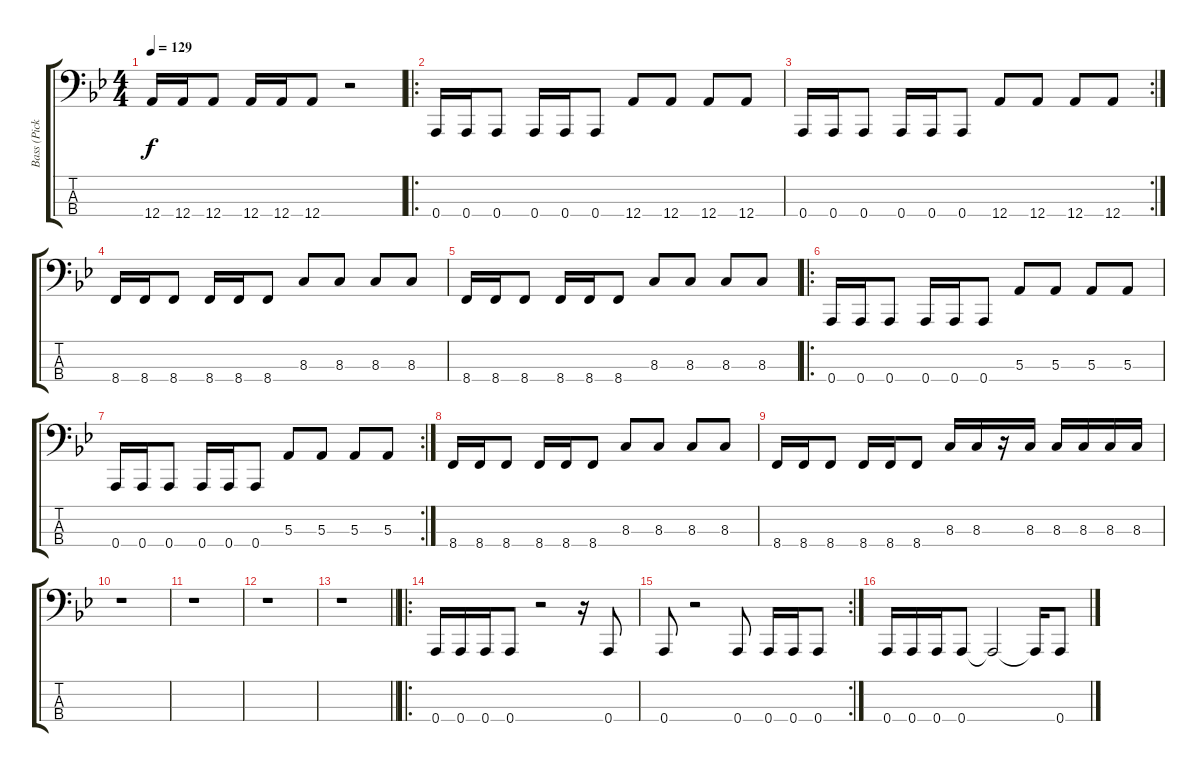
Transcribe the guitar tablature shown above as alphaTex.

\track ("Bass (Picked)" "Bass (Pick") {instrument electricbasspick}
\staff {score tabs}
\tuning (D2 A1 E1 A0) {hide}
\ts (4 4)
\tempo 129
\clef f4
\ks bb
12.4.16{dy f} 12.4.16 12.4.8 12.4.16 12.4.16 12.4.8 r.2 |
\ro
0.4.16 0.4.16 0.4.8 0.4.16 0.4.16 0.4.8 12.4.8 12.4.8 12.4.8 12.4.8 |
\rc 2
0.4.16 0.4.16 0.4.8 0.4.16 0.4.16 0.4.8 12.4.8 12.4.8 12.4.8 12.4.8 |
8.4.16 8.4.16 8.4.8 8.4.16 8.4.16 8.4.8 8.3.8 8.3.8 8.3.8 8.3.8 |
8.4.16 8.4.16 8.4.8 8.4.16 8.4.16 8.4.8 8.3.8 8.3.8 8.3.8 8.3.8 |
\ro
0.4.16 0.4.16 0.4.8 0.4.16 0.4.16 0.4.8 5.3.8 5.3.8 5.3.8 5.3.8 |
\rc 2
0.4.16 0.4.16 0.4.8 0.4.16 0.4.16 0.4.8 5.3.8 5.3.8 5.3.8 5.3.8 |
8.4.16 8.4.16 8.4.8 8.4.16 8.4.16 8.4.8 8.3.8 8.3.8 8.3.8 8.3.8 |
8.4.16 8.4.16 8.4.8 8.4.16 8.4.16 8.4.8 8.3.16 8.3.16 r.16 8.3.16 8.3.16 8.3.16 8.3.16 8.3.16 |
r.1 |
r.1 |
r.1 |
\barLineRight lightlight
r.1 |
\ro
0.4.16 0.4.16 0.4.16 0.4.8 r.2 r.16 0.4.8 |
\rc 2
0.4.8 r.2 0.4.8 0.4.16 0.4.16 0.4.8 |
0.4.16 0.4.16 0.4.16 0.4.8 0.4{t}.2 0.4{t}.16 0.4.8
